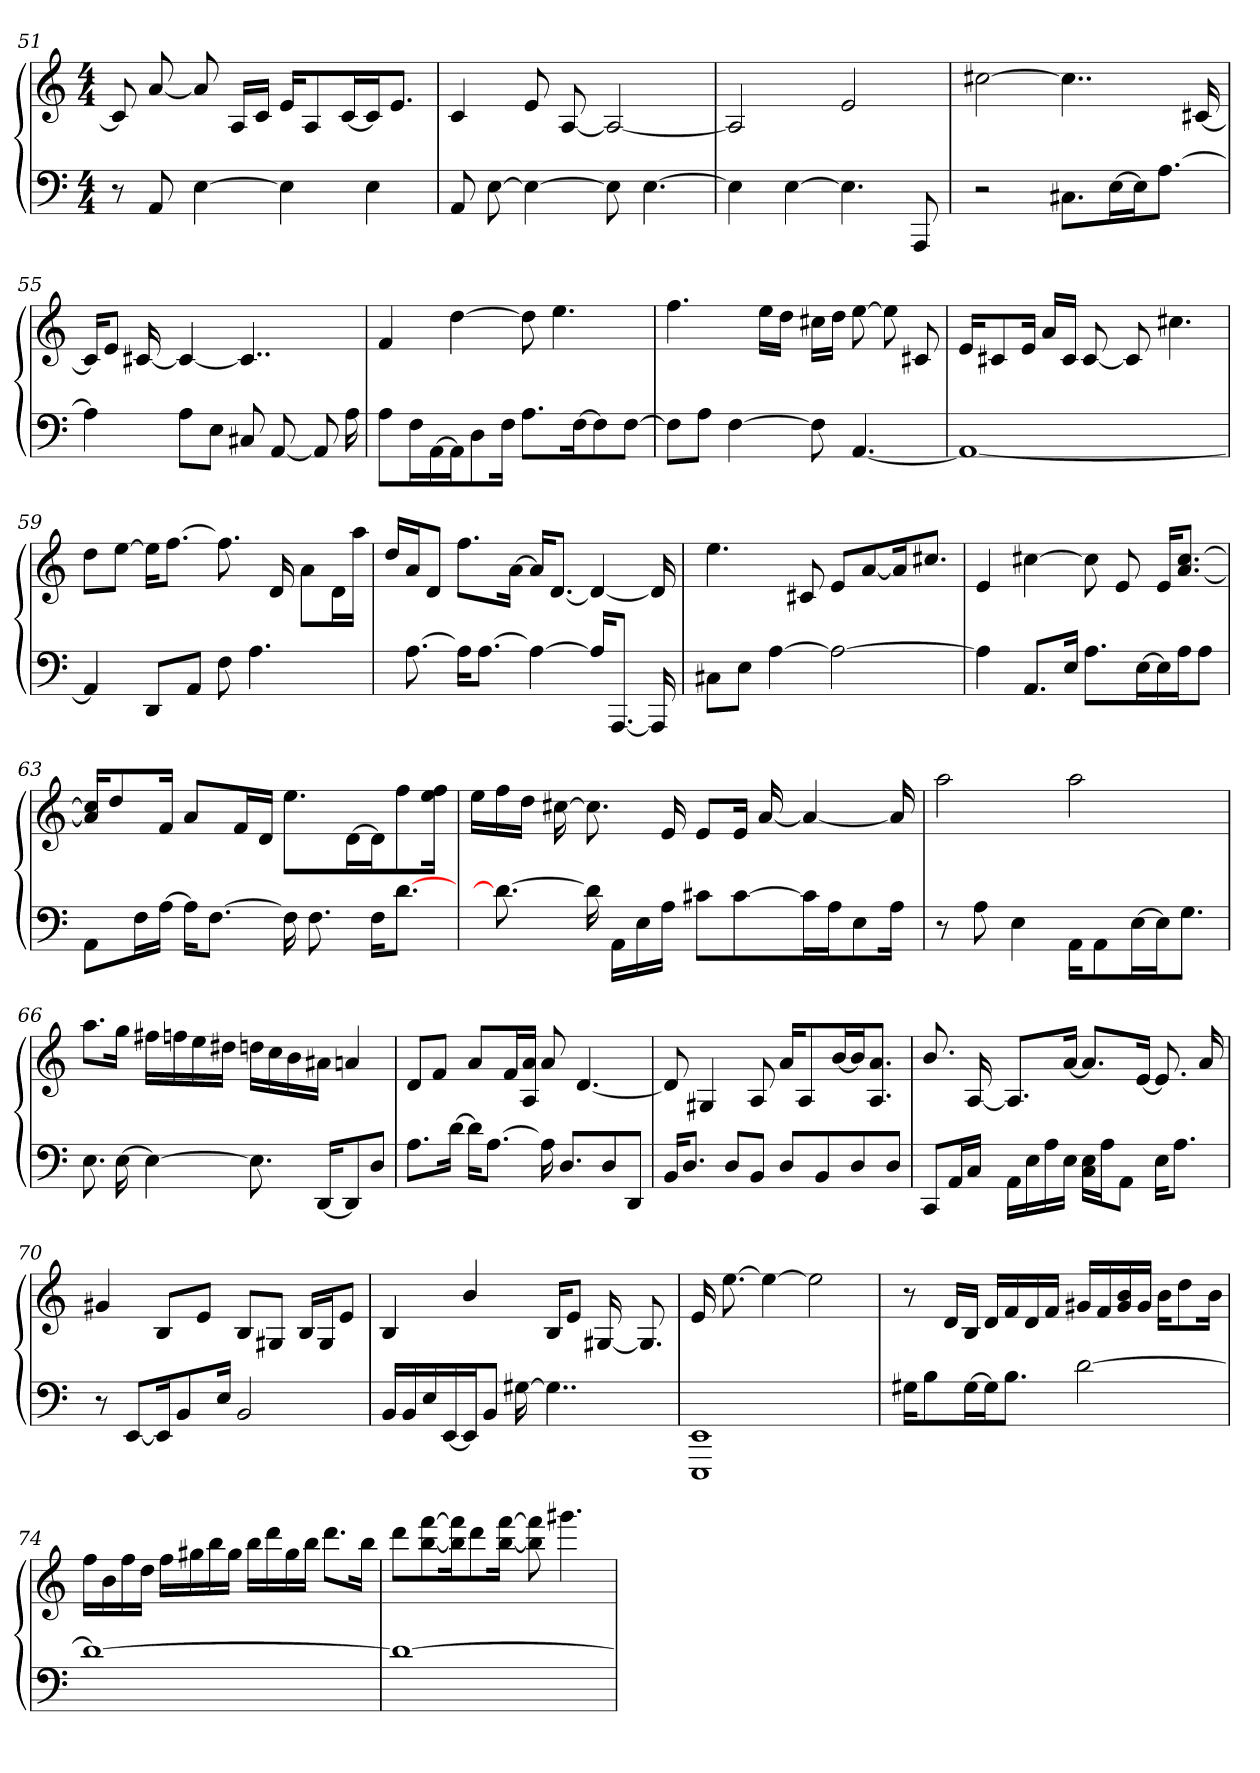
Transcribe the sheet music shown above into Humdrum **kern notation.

**kern	**kern
*part1	*part1
*staff2	*staff1
!!LO:PB:g=z
*clefF4	*clefG2
*k[]	*k[]
*C:	*C:
*M4/4	*M4/4
=51	=51
8r	8c/]
8AA/	[<8a/
[>4E\	8a/]
.	16A/LL
.	16c/JJ
4E\]	16e/KL
.	8A/
.	[<16c/L
4E\	16c/J]
.	8.e/J
=52	=52
8AA/	4c/
[>8E\	.
4E\_>	8e/
.	[<8A/
8E\]	2A/_<
[>4.E\	.
=53	=53
4E\]	2A/]
[>4E\	.
4.E\]	2e/
8AAA/	.
=54	=54
2r	[>2cc#X\
8.C#X\L	4..cc#\]
[>16E\L	.
16E\J]	.
[>8.A\J	.
.	[<16c#X/
!!LO:LB:g=z
=55	=55
4A\]	16c#/KL]
.	8e/J
.	[<16c#X/
8A\L	4c#/_<
8E\J	.
8C#X/	4..c#/]
[<8AA/	.
8AA/]	.
16A\	.
=56	=56
8A\L	4f/
16F\L	.
[>16AA\	.
16AA\J]	[>4dd\
8D\	.
16F\Jk	.
8.A\L	8dd\]
.	4.ee\
[>16F\k	.
8F\]	.
[>8F\J	.
=57	=57
8F\L]	4.ff\
8A\J	.
[>4F\	.
.	16ee\LL
.	16dd\JJ
8F\]	16cc#X\LL
.	16dd\JJ
[<4.AA/	[>8ee\
.	8ee\]
.	8c#X/
!!LO:LB:g=z
=58	=58
1AA_<	16e/KL
.	8c#X/
.	16e/Jk
.	16a/LL
.	16c#/JJ
.	[<8c#/
.	8c#/]
.	4.cc#X\
=59	=59
4AA/]	8dd\L
.	[>8ee\J
8DD/L	16ee\KL]
.	[>8.ff\J
8AA/J	.
8F\	8.ff\]
4.A\	.
.	16d/
.	8a\L
.	16d\L
.	16aa\JJ
=60	=60
16ryy	16dd/LL
[>8.A\	16a/J
.	8d/J
16A\KL]	8.ff\L
[>8.A\J	.
.	[>16a\Jk
4A\_>	16a/KL]
.	[<8.d/J
16A/KL]	4d/_<
[<8.AAA/J	.
16AAA/]	16d/]
!!LO:LB:g=z
=61	=61
8C#X\L	4.ee\
8E\J	.
[>4A\	.
.	8c#X/
2A\_>	8e/L
.	[<8a/
.	16a/K]
.	8.cc#X/J
=62	=62
4A\]	4e/
8.AA/L	[>4cc#X\
16E/Jk	.
8.A\L	8cc#\]
.	8e/
[>16E\K	.
16E\]	16e/KL
16A\K	[>8.cc#/ [<8.a/J
8A\J	.
=63	=63
8AA\L	16cc#/] 16a/]KL
.	8dd/
16F\L	.
[>16A\JJ	16f/Jk
16A\KL]	8a/L
[>8.F\J	.
.	16f/L
.	16d/JJ
16F\]	8.ee\L
8.F\	.
.	[>16d\L
16F\KL	16d\J]
[>8.d\J	8ff\
.	16ff\ 16ee\Jk
!!LO:LB:g=z
=64	=64
16ryy	16ee\LL
8.d\_>	16ff\
.	16dd\JJ
.	[>16cc#X\
16d\]	8.cc#\]
16AA\LL	.
16E\	.
16A\JJ	16e/
8c#X\L	8e/L
[>8c#\	16e/Jk
.	[<16a/
16c#\K]	4a/_<
16A\K	.
8E\	.
16A\Jk	16a/]
=65	=65
8r	2aa\
8A\	.
4E\	.
16AA\KL	2aa\
8AA\	.
[>16E\L	.
16E\J]	.
8.G\J	.
=66	=66
8.E\	8.aa\L
[>16E\	16gg\Jk
4E\_>	16ff#X\LL
.	16ffn\
.	16ee\
.	16dd#X\JJ
8.E\]	16ddn\LL
.	16cc\
.	16b\
[<16DD/KL	16a#X\JJ
8DD/]	4an/
8D/J	.
!!LO:PB:g=z
=67	=67
8.A\L	8d/L
.	8f/J
[>16d\Jk	.
16d\KL]	8a/L
[>8.A\J	.
.	16f/L
.	16a/ 16A/JJ
16A\]	8a/
8.D/L	.
.	[<4.d/
8D/	.
8DD/J	.
=68	=68
16BB/KL	8d/]
8.D/J	.
.	4G#X/
8D/L	.
8BB/J	8A/
8D/L	16a/KL
.	8A/
8BB/	.
.	[<16b/L
8D/	16b/J]
.	8.a/ 8.A/J
8D/J	.
=69	=69
8CC/L	8.b/
16AA/L	.
16C/JJ	[<16A/
16AA\LL	8.A/L]
16E\	.
16A\	.
16E\JJ	[<16a/Jk
16E\ 16C\LL	8.a/L]
16A\J	.
8AA\J	.
.	[<16e/Jk
16E\KL	8.e/]
8.A\J	.
.	16a/
!!LO:LB:g=z
=70	=70
8r	4g#X/
[<8EE/L	.
16EE/K]	8B/L
8BB/	.
.	8e/J
16E/Jk	.
2BB/	8B/L
.	8G#X/J
.	16B/LL
.	16G#/J
.	8e/J
=71	=71
16BB/LL	4B/
16BB/	.
16E/	.
[<16EE/	.
16EE/J]	4b/
8BB/J	.
[>16G#X\	.
4..G#\]	16B/KL
.	8e/J
.	[<16G#X/
.	8.G#/]
=72	=72
1EE 1EEE	16e/
.	[>8.ee\
.	4ee\_>
.	2ee\]
!!LO:LB:g=z
=73	=73
16G#X\KL	8r
8B\	.
.	16d/LL
[>16G#\L	16B/JJ
16G#\J]	16d/LL
8.B\J	16f/
.	16d/
.	16f/JJ
[>2d\	16g#X/LL
.	16f/
.	16b/ 16g#/
.	16g#/JJ
.	16b\KL
.	8dd\
.	16b\Jk
=74	=74
1d_>	16ff\LL
.	16b\
.	16ff\
.	16dd\JJ
.	16ff\LL
.	16gg#X\
.	16bb\
.	16gg#\JJ
.	16bb\LL
.	16ddd\
.	16gg#\
.	16bb\JJ
.	8.ddd\L
.	16bb\Jk
=75	=75
1d_>	8ddd\L
.	[>8fff\ [<8bb\
.	16fff\] 16bb\]K
.	8ddd\
.	[>16fff\ [<16bb\Jk
.	8fff\] 8bb\]
.	4.ggg#X\
=	=
*-	*-
